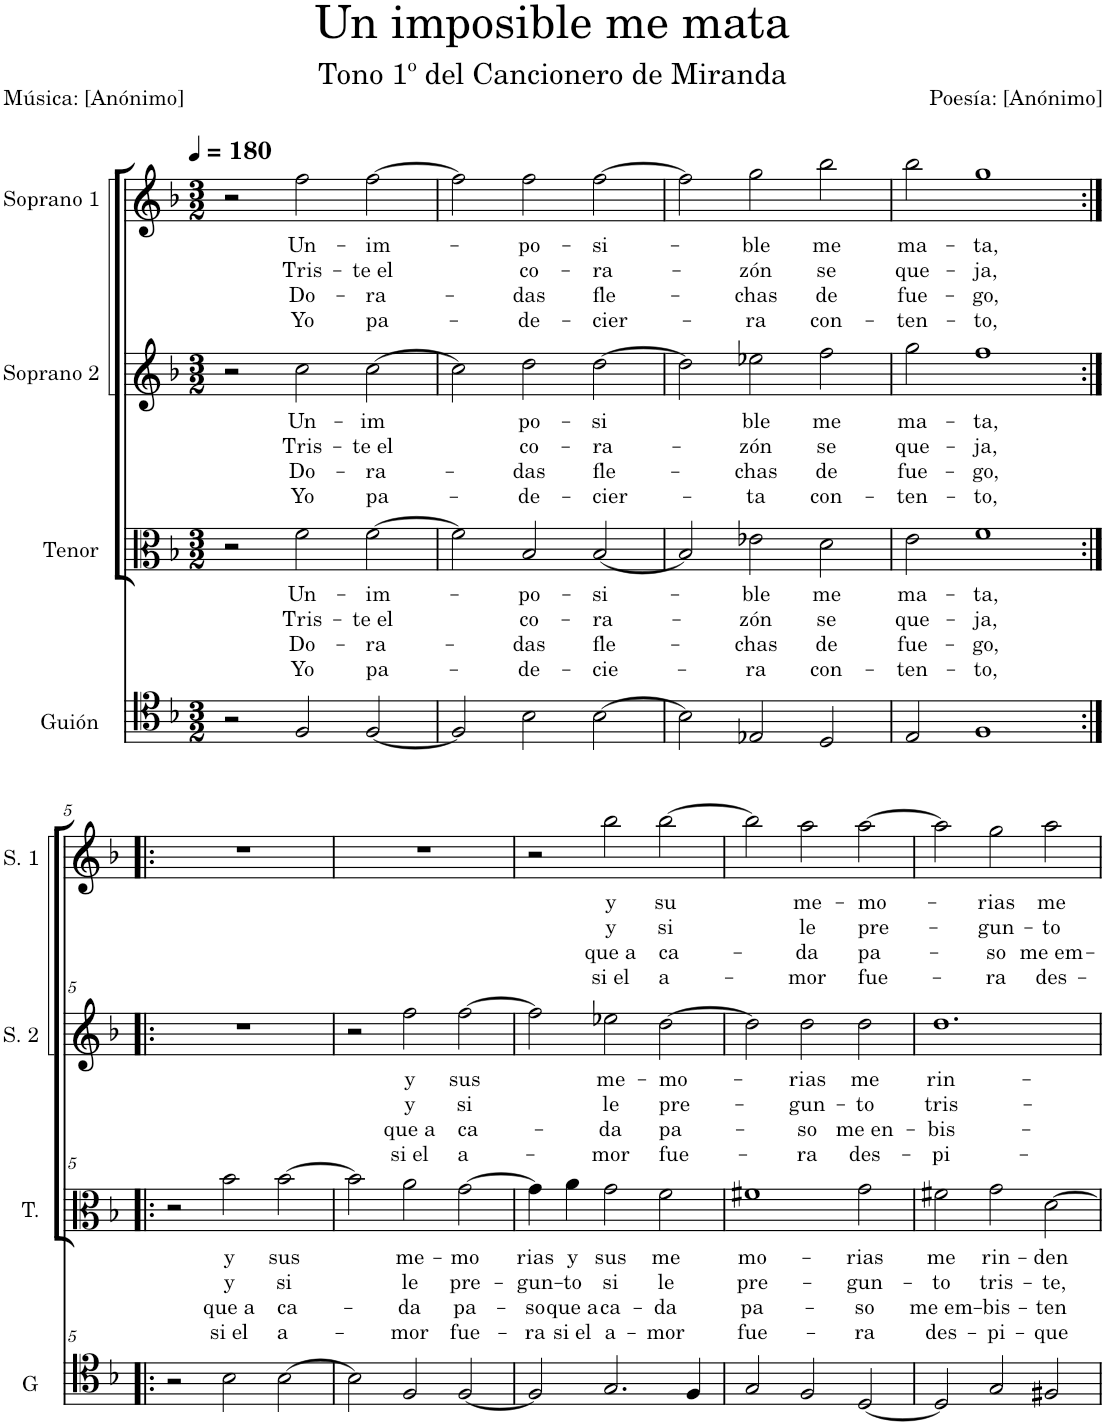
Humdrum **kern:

**kern	**kern	**text	**text	**text	**text	**kern	**text	**text	**text	**text	**kern	**text	**text	**text	**text
*part4	*part3	*part3	*part3	*part3	*part3	*part2	*part2	*part2	*part2	*part2	*part1	*part1	*part1	*part1	*part1
*staff4	*staff3	*staff3	*staff3	*staff3	*staff3	*staff2	*staff2	*staff2	*staff2	*staff2	*staff1	*staff1	*staff1	*staff1	*staff1
*I"Guión	*I"Tenor	*	*	*	*	*I"Soprano 2	*	*	*	*	*I"Soprano 1	*	*	*	*
*I'G	*I'T.	*	*	*	*	*I'S. 2	*	*	*	*	*I'S. 1	*	*	*	*
*clefC4	*clefC3	*	*	*	*	*clefG2	*	*	*	*	*clefG2	*	*	*	*
*k[b-]	*k[b-]	*	*	*	*	*k[b-]	*	*	*	*	*k[b-]	*	*	*	*
*M3/2	*M3/2	*	*	*	*	*M3/2	*	*	*	*	*M3/2	*	*	*	*
*MM180	*MM180	*	*	*	*	*MM180	*	*	*	*	*MM180	*	*	*	*
=1	=1	=1	=1	=1	=1	=1	=1	=1	=1	=1	=1	=1	=1	=1	=1
2r	2r	.	.	.	.	2r	.	.	.	.	2r	.	.	.	.
!	!	!LO:LY:b	!LO:LY:b	!LO:LY:b	!LO:LY:b	!	!LO:LY:b	!LO:LY:b	!LO:LY:b	!LO:LY:b	!	!LO:LY:b	!LO:LY:b	!LO:LY:b	!LO:LY:b
2F/	2f\	Un-	Tris-	Do-	Yo	2cc\	Un-	Tris-	Do-	Yo	2ff\	Un-	Tris-	Do-	Yo
!	!	!LO:LY:b	!LO:LY:b	!LO:LY:b	!LO:LY:b	!	!LO:LY:b	!LO:LY:b	!LO:LY:b	!LO:LY:b	!	!LO:LY:b	!LO:LY:b	!LO:LY:b	!LO:LY:b
[2F/	[2f\	-im-	-te el	-ra-	pa-	[2cc\	-im	-te el	-ra-	pa-	[2ff\	-im-	-te el	-ra-	pa-
=2	=2	=2	=2	=2	=2	=2	=2	=2	=2	=2	=2	=2	=2	=2	=2
2F/]	2f\]	.	.	.	.	2cc\]	.	.	.	.	2ff\]	.	.	.	.
!	!	!LO:LY:b	!LO:LY:b	!LO:LY:b	!LO:LY:b	!	!LO:LY:b	!LO:LY:b	!LO:LY:b	!LO:LY:b	!	!LO:LY:b	!LO:LY:b	!LO:LY:b	!LO:LY:b
2B-\	2B-/	-po-	co-	-das	-de-	2dd\	-po-	co-	-das	-de-	2ff\	-po-	co-	-das	-de-
!	!	!LO:LY:b	!LO:LY:b	!LO:LY:b	!LO:LY:b	!	!LO:LY:b	!LO:LY:b	!LO:LY:b	!LO:LY:b	!	!LO:LY:b	!LO:LY:b	!LO:LY:b	!LO:LY:b
[2B-\	[2B-/	-si-	-ra-	fle-	-cie-	[2dd\	-si	-ra-	fle-	-cier-	[2ff\	-si-	-ra-	fle-	-cier-
=3	=3	=3	=3	=3	=3	=3	=3	=3	=3	=3	=3	=3	=3	=3	=3
2B-\]	2B-/]	.	.	.	.	2dd\]	.	.	.	.	2ff\]	.	.	.	.
!	!	!LO:LY:b	!LO:LY:b	!LO:LY:b	!LO:LY:b	!	!LO:LY:b	!LO:LY:b	!LO:LY:b	!LO:LY:b	!	!LO:LY:b	!LO:LY:b	!LO:LY:b	!LO:LY:b
2E-X/	2e-X\	-ble	-zón	-chas	-ra	2ee-X\	-ble	-zón	-chas	-ta	2gg\	-ble	-zón	-chas	-ra
!	!	!LO:LY:b	!LO:LY:b	!LO:LY:b	!LO:LY:b	!	!LO:LY:b	!LO:LY:b	!LO:LY:b	!LO:LY:b	!	!LO:LY:b	!LO:LY:b	!LO:LY:b	!LO:LY:b
2D/	2d\	me	se	de	con-	2ff\	me	se	de	con-	2bb-\	me	se	de	con-
=4	=4	=4	=4	=4	=4	=4	=4	=4	=4	=4	=4	=4	=4	=4	=4
!	!	!LO:LY:b	!LO:LY:b	!LO:LY:b	!LO:LY:b	!	!LO:LY:b	!LO:LY:b	!LO:LY:b	!LO:LY:b	!	!LO:LY:b	!LO:LY:b	!LO:LY:b	!LO:LY:b
2E/	2e\	ma-	que-	fue-	-ten-	2gg\	ma-	que-	fue-	-ten-	2bb-\	ma-	que-	fue-	-ten-
!	!	!LO:LY:b	!LO:LY:b	!LO:LY:b	!LO:LY:b	!	!LO:LY:b	!LO:LY:b	!LO:LY:b	!LO:LY:b	!	!LO:LY:b	!LO:LY:b	!LO:LY:b	!LO:LY:b
1F	1f	-ta,	-ja,	-go,	-to,	1ff	-ta,	-ja,	-go,	-to,	1gg	-ta,	-ja,	-go,	-to,
!!LO:LB:g=z
=5:|!|:	=5:|!|:	=5:|!|:	=5:|!|:	=5:|!|:	=5:|!|:	=5:|!|:	=5:|!|:	=5:|!|:	=5:|!|:	=5:|!|:	=5:|!|:	=5:|!|:	=5:|!|:	=5:|!|:	=5:|!|:
2r	2r	.	.	.	.	1.r	.	.	.	.	1.r	.	.	.	.
!	!	!LO:LY:b	!LO:LY:b	!LO:LY:b	!LO:LY:b	!	!	!	!	!	!	!	!	!	!
2B-\	2b-\	y	y	que a	si el	.	.	.	.	.	.	.	.	.	.
!	!	!LO:LY:b	!LO:LY:b	!LO:LY:b	!LO:LY:b	!	!	!	!	!	!	!	!	!	!
[2B-\	[2b-\	sus	si	ca-	a-	.	.	.	.	.	.	.	.	.	.
=6	=6	=6	=6	=6	=6	=6	=6	=6	=6	=6	=6	=6	=6	=6	=6
2B-\]	2b-\]	.	.	.	.	2r	.	.	.	.	1.r	.	.	.	.
!	!	!LO:LY:b	!LO:LY:b	!LO:LY:b	!LO:LY:b	!	!LO:LY:b	!LO:LY:b	!LO:LY:b	!LO:LY:b	!	!	!	!	!
2F/	2a\	me-	le	-da	-mor	2ff\	y	y	que a	si el	.	.	.	.	.
!	!	!LO:LY:b	!LO:LY:b	!LO:LY:b	!LO:LY:b	!	!LO:LY:b	!LO:LY:b	!LO:LY:b	!LO:LY:b	!	!	!	!	!
[2F/	[2g\	-mo	pre-	pa-	fue-	[2ff\	sus	si	ca-	a-	.	.	.	.	.
=7	=7	=7	=7	=7	=7	=7	=7	=7	=7	=7	=7	=7	=7	=7	=7
!	!	!LO:LY:b	!LO:LY:b	!LO:LY:b	!LO:LY:b	!	!	!	!	!	!	!	!	!	!
2F/]	4g\]	rias	gun-	so	-ra	2ff\]	.	.	.	.	2r	.	.	.	.
!	!	!LO:LY:b	!LO:LY:b	!LO:LY:b	!LO:LY:b	!	!	!	!	!	!	!	!	!	!
.	4a\	y	-to	que a	si el	.	.	.	.	.	.	.	.	.	.
!	!	!LO:LY:b	!LO:LY:b	!LO:LY:b	!LO:LY:b	!	!LO:LY:b	!LO:LY:b	!LO:LY:b	!LO:LY:b	!	!LO:LY:b	!LO:LY:b	!LO:LY:b	!LO:LY:b
2.G/	2g\	sus	si	ca-	a-	2ee-X\	me-	le	-da	-mor	2bb-\	y	y	que a	si el
!	!	!LO:LY:b	!LO:LY:b	!LO:LY:b	!LO:LY:b	!	!LO:LY:b	!LO:LY:b	!LO:LY:b	!LO:LY:b	!	!LO:LY:b	!LO:LY:b	!LO:LY:b	!LO:LY:b
.	2f\	me	le	-da	-mor	[2dd\	-mo-	pre-	pa-	fue-	[2bb-\	su	si	ca-	a-
4F/	.	.	.	.	.	.	.	.	.	.	.	.	.	.	.
=8	=8	=8	=8	=8	=8	=8	=8	=8	=8	=8	=8	=8	=8	=8	=8
!	!	!LO:LY:b	!LO:LY:b	!LO:LY:b	!LO:LY:b	!	!	!	!	!	!	!	!	!	!
2G/	1f#X	mo-	pre-	pa-	fue-	2dd\]	.	.	.	.	2bb-\]	.	.	.	.
!	!	!	!	!	!	!	!LO:LY:b	!LO:LY:b	!LO:LY:b	!LO:LY:b	!	!LO:LY:b	!LO:LY:b	!LO:LY:b	!LO:LY:b
2F/	.	.	.	.	.	2dd\	-rias	-gun-	-so	-ra	2aa\	me-	le	-da	-mor
!	!	!LO:LY:b	!LO:LY:b	!LO:LY:b	!LO:LY:b	!	!LO:LY:b	!LO:LY:b	!LO:LY:b	!LO:LY:b	!	!LO:LY:b	!LO:LY:b	!LO:LY:b	!LO:LY:b
[2D/	2g\	-rias	-gun-	-so	-ra	2dd\	me	-to	me en-	des-	[2aa\	-mo-	pre-	pa-	fue-
=9	=9	=9	=9	=9	=9	=9	=9	=9	=9	=9	=9	=9	=9	=9	=9
!	!	!LO:LY:b	!LO:LY:b	!LO:LY:b	!LO:LY:b	!	!LO:LY:b	!LO:LY:b	!LO:LY:b	!LO:LY:b	!	!	!	!	!
2D/]	2f#X\	me	-to	me em-	des-	1.dd	rin-	tris-	-bis-	-pi-	2aa\]	.	.	.	.
!	!	!LO:LY:b	!LO:LY:b	!LO:LY:b	!LO:LY:b	!	!	!	!	!	!	!LO:LY:b	!LO:LY:b	!LO:LY:b	!LO:LY:b
2G/	2g\	rin-	tris-	-bis-	-pi-	.	.	.	.	.	2gg\	-rias	-gun-	-so	-ra
!	!	!LO:LY:b	!LO:LY:b	!LO:LY:b	!LO:LY:b	!	!	!	!	!	!	!LO:LY:b	!LO:LY:b	!LO:LY:b	!LO:LY:b
2F#X/	[2d\	-den	-te,	-ten	-que	.	.	.	.	.	2aa\	me	-to	me em-	des-
=	=	=	=	=	=	=	=	=	=	=	=	=	=	=	=
*-	*-	*-	*-	*-	*-	*-	*-	*-	*-	*-	*-	*-	*-	*-	*-
